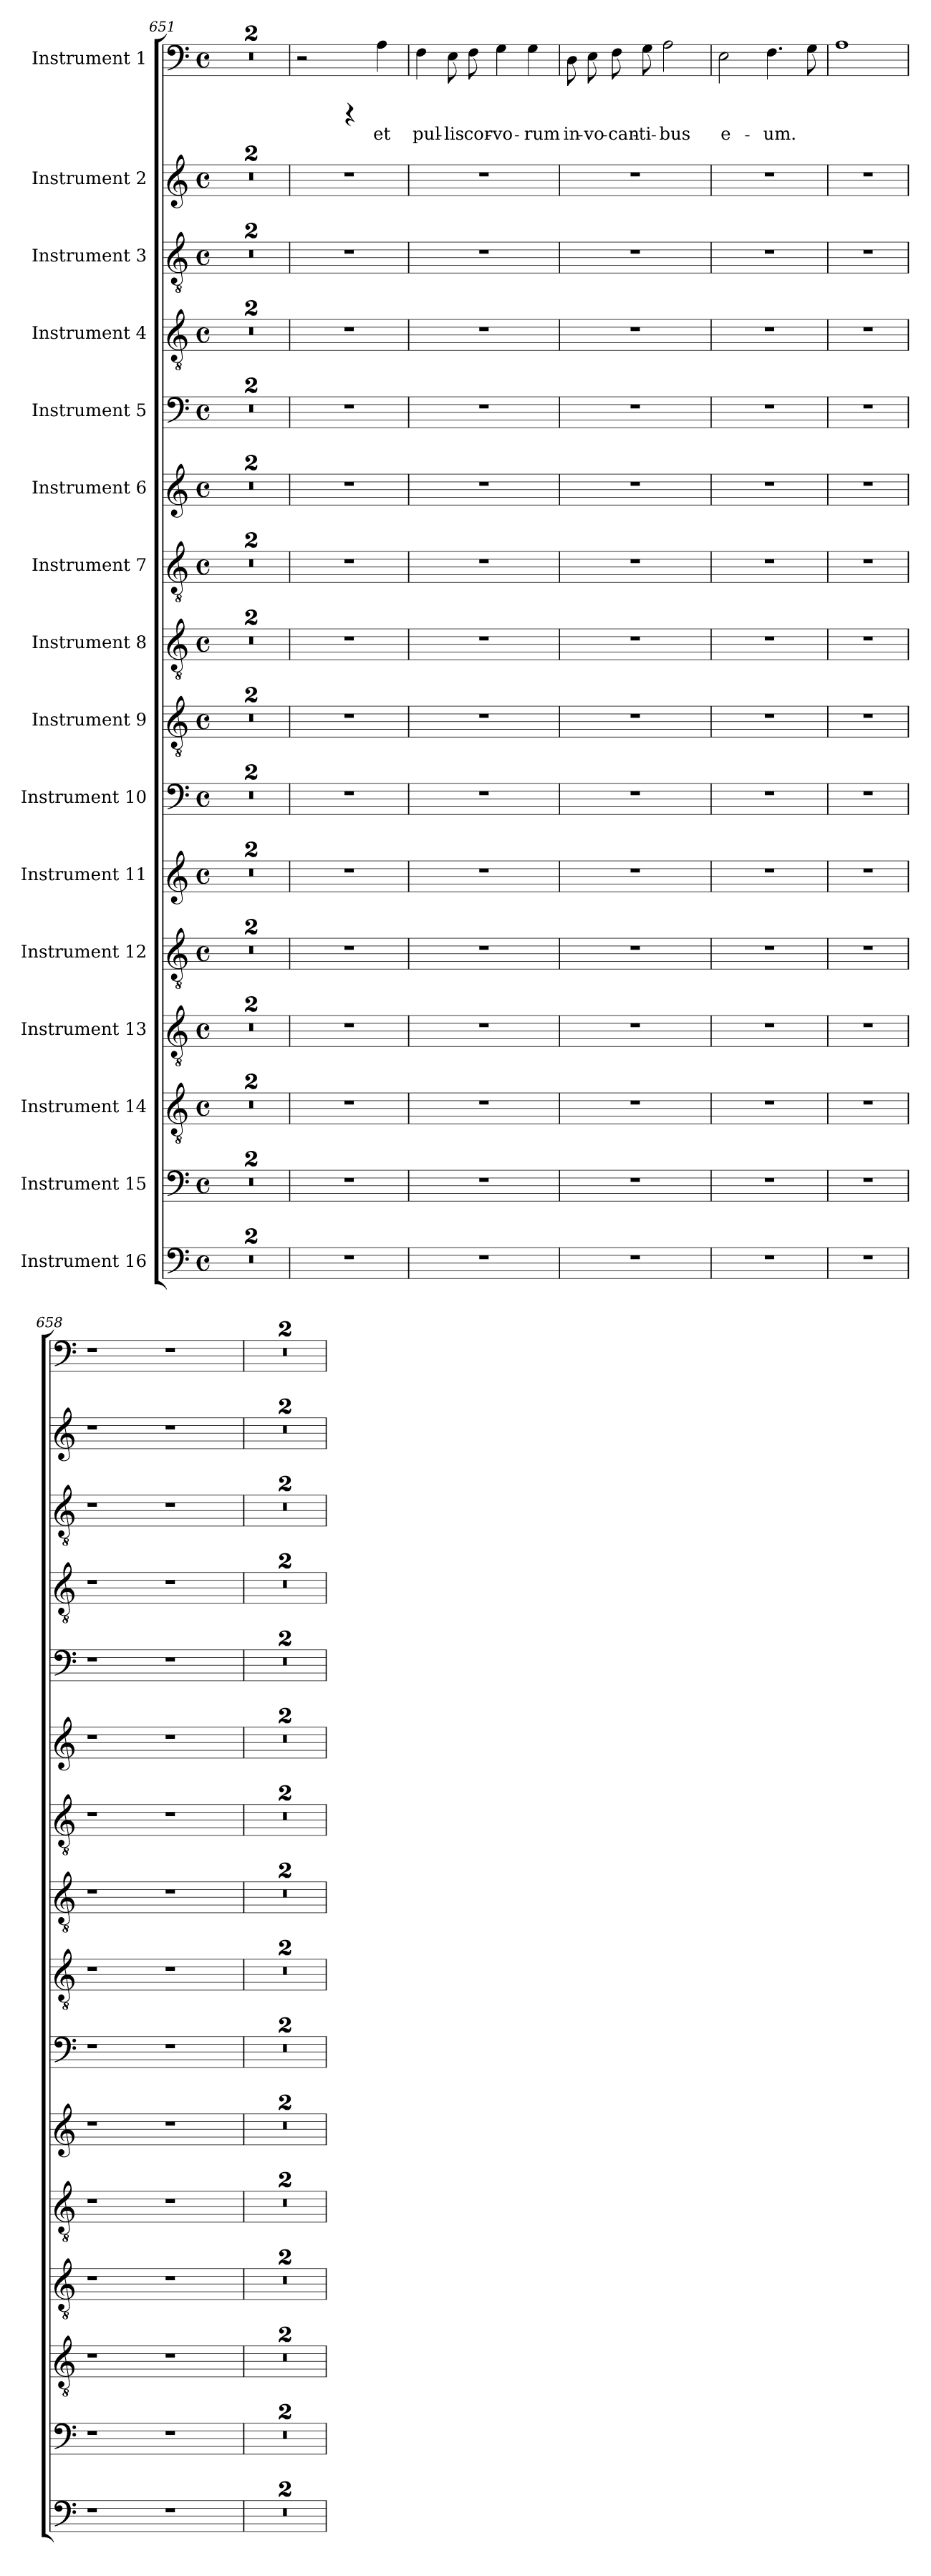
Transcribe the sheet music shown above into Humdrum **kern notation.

**kern	**kern	**kern	**kern	**kern	**kern	**kern	**kern	**kern	**kern	**kern	**kern	**kern	**kern	**kern	**kern	**text
*part16	*part15	*part14	*part13	*part12	*part11	*part10	*part9	*part8	*part7	*part6	*part5	*part4	*part3	*part2	*part1	*part1
*staff16	*staff15	*staff14	*staff13	*staff12	*staff11	*staff10	*staff9	*staff8	*staff7	*staff6	*staff5	*staff4	*staff3	*staff2	*staff1	*staff1
*I"Instrument 16	*I"Instrument 15	*I"Instrument 14	*I"Instrument 13	*I"Instrument 12	*I"Instrument 11	*I"Instrument 10	*I"Instrument 9	*I"Instrument 8	*I"Instrument 7	*I"Instrument 6	*I"Instrument 5	*I"Instrument 4	*I"Instrument 3	*I"Instrument 2	*I"Instrument 1	*
*clefF4	*clefF4	*clefGv2	*clefGv2	*clefGv2	*clefG2	*clefF4	*clefGv2	*clefGv2	*clefGv2	*clefG2	*clefF4	*clefGv2	*clefGv2	*clefG2	*clefF4	*
*k[]	*k[]	*k[]	*k[]	*k[]	*k[]	*k[]	*k[]	*k[]	*k[]	*k[]	*k[]	*k[]	*k[]	*k[]	*k[]	*
*C:	*C:	*C:	*C:	*C:	*C:	*C:	*C:	*C:	*C:	*C:	*C:	*C:	*C:	*C:	*C:	*
*M4/4	*M4/4	*M4/4	*M4/4	*M4/4	*M4/4	*M4/4	*M4/4	*M4/4	*M4/4	*M4/4	*M4/4	*M4/4	*M4/4	*M4/4	*M4/4	*
*met(c)	*met(c)	*met(c)	*met(c)	*met(c)	*met(c)	*met(c)	*met(c)	*met(c)	*met(c)	*met(c)	*met(c)	*met(c)	*met(c)	*met(c)	*met(c)	*
=651	=651	=651	=651	=651	=651	=651	=651	=651	=651	=651	=651	=651	=651	=651	=651	=651
1r	1r	1r	1r	1r	1r	1r	1r	1r	1r	1r	1r	1r	1r	1r	1r	.
=652	=652	=652	=652	=652	=652	=652	=652	=652	=652	=652	=652	=652	=652	=652	=652	=652
1r	1r	1r	1r	1r	1r	1r	1r	1r	1r	1r	1r	1r	1r	1r	1r	.
=653	=653	=653	=653	=653	=653	=653	=653	=653	=653	=653	=653	=653	=653	=653	=653	=653
1r	1r	1r	1r	1r	1r	1r	1r	1r	1r	1r	1r	1r	1r	1r	2r	.
.	.	.	.	.	.	.	.	.	.	.	.	.	.	.	4rCCC	.
!	!	!	!	!	!	!	!	!	!	!	!	!	!	!	!	!LO:LY:b:cj
.	.	.	.	.	.	.	.	.	.	.	.	.	.	.	4A\	et
!!LO:LB:g=z
=654	=654	=654	=654	=654	=654	=654	=654	=654	=654	=654	=654	=654	=654	=654	=654	=654
!	!	!	!	!	!	!	!	!	!	!	!	!	!	!	!	!LO:LY:b:cj
1r	1r	1r	1r	1r	1r	1r	1r	1r	1r	1r	1r	1r	1r	1r	4F\	pul-
!	!	!	!	!	!	!	!	!	!	!	!	!	!	!	!	!LO:LY:b:cj
.	.	.	.	.	.	.	.	.	.	.	.	.	.	.	8E\	-lis
!	!	!	!	!	!	!	!	!	!	!	!	!	!	!	!	!LO:LY:b:cj
.	.	.	.	.	.	.	.	.	.	.	.	.	.	.	8F\	cor-
!	!	!	!	!	!	!	!	!	!	!	!	!	!	!	!	!LO:LY:b:cj
.	.	.	.	.	.	.	.	.	.	.	.	.	.	.	4G\	-vo-
!	!	!	!	!	!	!	!	!	!	!	!	!	!	!	!	!LO:LY:b:cj
.	.	.	.	.	.	.	.	.	.	.	.	.	.	.	4G\	-rum
=655	=655	=655	=655	=655	=655	=655	=655	=655	=655	=655	=655	=655	=655	=655	=655	=655
!	!	!	!	!	!	!	!	!	!	!	!	!	!	!	!	!LO:LY:b:cj
1r	1r	1r	1r	1r	1r	1r	1r	1r	1r	1r	1r	1r	1r	1r	8D\	in-
!	!	!	!	!	!	!	!	!	!	!	!	!	!	!	!	!LO:LY:b:cj
.	.	.	.	.	.	.	.	.	.	.	.	.	.	.	8E\	-vo-
!	!	!	!	!	!	!	!	!	!	!	!	!	!	!	!	!LO:LY:b:cj
.	.	.	.	.	.	.	.	.	.	.	.	.	.	.	8F\	-can-
!	!	!	!	!	!	!	!	!	!	!	!	!	!	!	!	!LO:LY:b:cj
.	.	.	.	.	.	.	.	.	.	.	.	.	.	.	8G\	-ti-
!	!	!	!	!	!	!	!	!	!	!	!	!	!	!	!	!LO:LY:b:cj
.	.	.	.	.	.	.	.	.	.	.	.	.	.	.	2A\	-bus
=656	=656	=656	=656	=656	=656	=656	=656	=656	=656	=656	=656	=656	=656	=656	=656	=656
!	!	!	!	!	!	!	!	!	!	!	!	!	!	!	!	!LO:LY:b:cj
1r	1r	1r	1r	1r	1r	1r	1r	1r	1r	1r	1r	1r	1r	1r	2E\	e-
!	!	!	!	!	!	!	!	!	!	!	!	!	!	!	!	!LO:LY:b:cj
.	.	.	.	.	.	.	.	.	.	.	.	.	.	.	4.F\	-um.
!	!	!	!	!	!	!	!	!	!	!	!	!	!	!	!	!LO:LY:b:cj
.	.	.	.	.	.	.	.	.	.	.	.	.	.	.	8G\	.
=657	=657	=657	=657	=657	=657	=657	=657	=657	=657	=657	=657	=657	=657	=657	=657	=657
!	!	!	!	!	!	!	!	!	!	!	!	!	!	!	!	!LO:LY:b:cj
1r	1r	1r	1r	1r	1r	1r	1r	1r	1r	1r	1r	1r	1r	1r	1A	.
=658	=658	=658	=658	=658	=658	=658	=658	=658	=658	=658	=658	=658	=658	=658	=658	=658
1r	1r	1r	1r	1r	1r	1r	1r	1r	1r	1r	1r	1r	1r	1r	1r	.
1r	1r	1r	1r	1r	1r	1r	1r	1r	1r	1r	1r	1r	1r	1r	1r	.
=659	=659	=659	=659	=659	=659	=659	=659	=659	=659	=659	=659	=659	=659	=659	=659	=659
1r	1r	1r	1r	1r	1r	1r	1r	1r	1r	1r	1r	1r	1r	1r	1r	.
=660	=660	=660	=660	=660	=660	=660	=660	=660	=660	=660	=660	=660	=660	=660	=660	=660
1r	1r	1r	1r	1r	1r	1r	1r	1r	1r	1r	1r	1r	1r	1r	1r	.
=	=	=	=	=	=	=	=	=	=	=	=	=	=	=	=	=
*-	*-	*-	*-	*-	*-	*-	*-	*-	*-	*-	*-	*-	*-	*-	*-	*-
